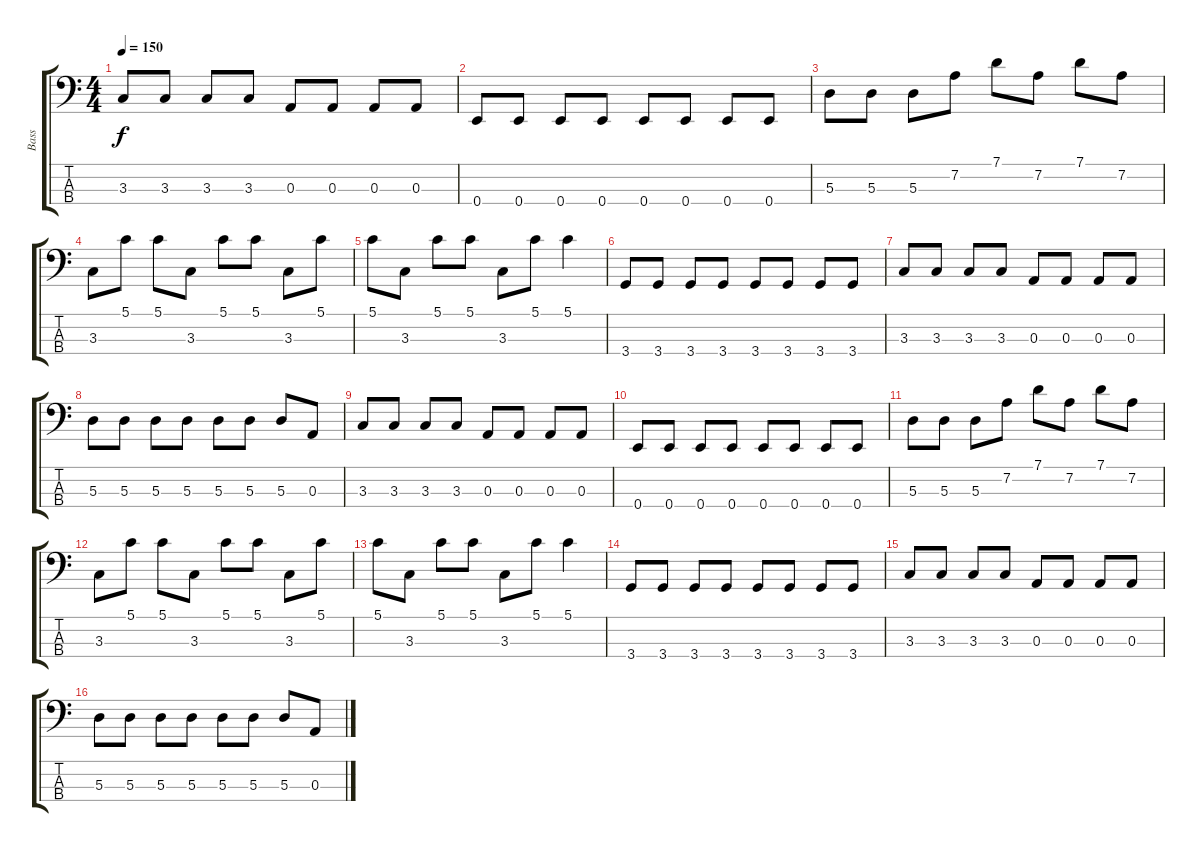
\track ("Bass" "Bass") {instrument electricbassfinger}
\staff {score tabs}
\tuning (G2 D2 A1 E1) {hide}
\ts (4 4)
\tempo 150
\clef f4
\ks c
3.3.8{dy f} 3.3.8 3.3.8 3.3.8 0.3.8 0.3.8 0.3.8 0.3.8 |
0.4.8 0.4.8 0.4.8 0.4.8 0.4.8 0.4.8 0.4.8 0.4.8 |
5.3.8 5.3.8 5.3.8 7.2.8 7.1.8 7.2.8 7.1.8 7.2.8 |
3.3.8 5.1.8 5.1.8 3.3.8 5.1.8 5.1.8 3.3.8 5.1.8 |
5.1.8 3.3.8 5.1.8 5.1.8 3.3.8 5.1.8 5.1.4 |
3.4.8 3.4.8 3.4.8 3.4.8 3.4.8 3.4.8 3.4.8 3.4.8 |
3.3.8 3.3.8 3.3.8 3.3.8 0.3.8 0.3.8 0.3.8 0.3.8 |
5.3.8 5.3.8 5.3.8 5.3.8 5.3.8 5.3.8 5.3.8 0.3.8 |
3.3.8 3.3.8 3.3.8 3.3.8 0.3.8 0.3.8 0.3.8 0.3.8 |
0.4.8 0.4.8 0.4.8 0.4.8 0.4.8 0.4.8 0.4.8 0.4.8 |
5.3.8 5.3.8 5.3.8 7.2.8 7.1.8 7.2.8 7.1.8 7.2.8 |
3.3.8 5.1.8 5.1.8 3.3.8 5.1.8 5.1.8 3.3.8 5.1.8 |
5.1.8 3.3.8 5.1.8 5.1.8 3.3.8 5.1.8 5.1.4 |
3.4.8 3.4.8 3.4.8 3.4.8 3.4.8 3.4.8 3.4.8 3.4.8 |
3.3.8 3.3.8 3.3.8 3.3.8 0.3.8 0.3.8 0.3.8 0.3.8 |
5.3.8 5.3.8 5.3.8 5.3.8 5.3.8 5.3.8 5.3.8 0.3.8
